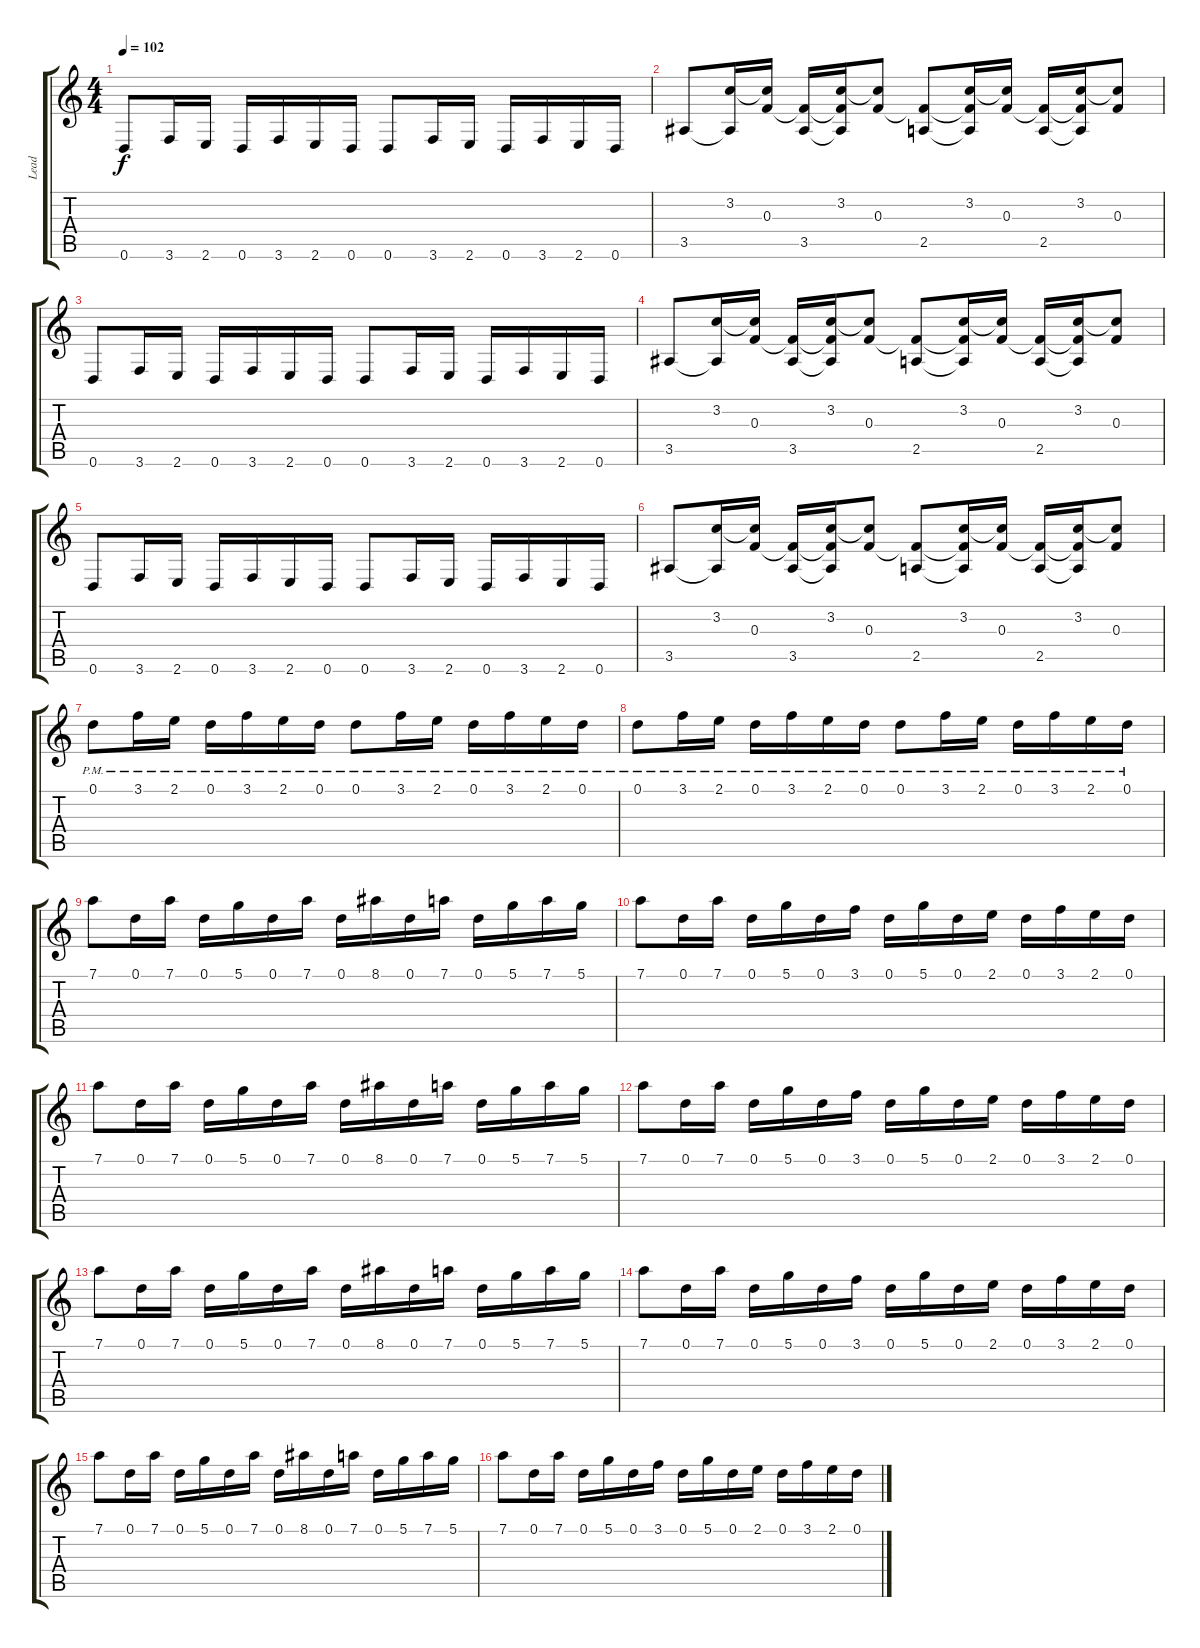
\track ("Lead" "Lead") {instrument distortionguitar}
\staff {score tabs}
\tuning (D4 A3 F3 C3 G2 D2) {hide}
\ts (4 4)
\tempo 102
\clef g2
\ks c
0.6.8{dy f} 3.6.16 2.6.16 0.6.16 3.6.16 2.6.16 0.6.16 0.6.8 3.6.16 2.6.16 0.6.16 3.6.16 2.6.16 0.6.16 |
3.5.8 (3.2 3.5{t}).16 (3.2{t} 0.3).16 (0.3{t} 3.5).16 (3.2 0.3{t} 3.5{t}).16 (3.2{t} 0.3).8 (0.3{t} 2.5).8 (3.2 0.3{t} 2.5{t}).16 (3.2{t} 0.3).16 (0.3{t} 2.5).16 (3.2 0.3{t} 2.5{t}).16 (3.2{t} 0.3).8 |
0.6.8 3.6.16 2.6.16 0.6.16 3.6.16 2.6.16 0.6.16 0.6.8 3.6.16 2.6.16 0.6.16 3.6.16 2.6.16 0.6.16 |
3.5.8 (3.2 3.5{t}).16 (3.2{t} 0.3).16 (0.3{t} 3.5).16 (3.2 0.3{t} 3.5{t}).16 (3.2{t} 0.3).8 (0.3{t} 2.5).8 (3.2 0.3{t} 2.5{t}).16 (3.2{t} 0.3).16 (0.3{t} 2.5).16 (3.2 0.3{t} 2.5{t}).16 (3.2{t} 0.3).8 |
0.6.8 3.6.16 2.6.16 0.6.16 3.6.16 2.6.16 0.6.16 0.6.8 3.6.16 2.6.16 0.6.16 3.6.16 2.6.16 0.6.16 |
3.5.8 (3.2 3.5{t}).16 (3.2{t} 0.3).16 (0.3{t} 3.5).16 (3.2 0.3{t} 3.5{t}).16 (3.2{t} 0.3).8 (0.3{t} 2.5).8 (3.2 0.3{t} 2.5{t}).16 (3.2{t} 0.3).16 (0.3{t} 2.5).16 (3.2 0.3{t} 2.5{t}).16 (3.2{t} 0.3).8 |
0.1{pm}.8 3.1{pm}.16 2.1{pm}.16 0.1{pm}.16 3.1{pm}.16 2.1{pm}.16 0.1{pm}.16 0.1{pm}.8 3.1{pm}.16 2.1{pm}.16 0.1{pm}.16 3.1{pm}.16 2.1{pm}.16 0.1{pm}.16 |
0.1{pm}.8 3.1{pm}.16 2.1{pm}.16 0.1{pm}.16 3.1{pm}.16 2.1{pm}.16 0.1{pm}.16 0.1{pm}.8 3.1{pm}.16 2.1{pm}.16 0.1{pm}.16 3.1{pm}.16 2.1{pm}.16 0.1{pm}.16 |
7.1.8 0.1.16 7.1.16 0.1.16 5.1.16 0.1.16 7.1.16 0.1.16 8.1.16 0.1.16 7.1.16 0.1.16 5.1.16 7.1.16 5.1.16 |
7.1.8 0.1.16 7.1.16 0.1.16 5.1.16 0.1.16 3.1.16 0.1.16 5.1.16 0.1.16 2.1.16 0.1.16 3.1.16 2.1.16 0.1.16 |
7.1.8 0.1.16 7.1.16 0.1.16 5.1.16 0.1.16 7.1.16 0.1.16 8.1.16 0.1.16 7.1.16 0.1.16 5.1.16 7.1.16 5.1.16 |
7.1.8 0.1.16 7.1.16 0.1.16 5.1.16 0.1.16 3.1.16 0.1.16 5.1.16 0.1.16 2.1.16 0.1.16 3.1.16 2.1.16 0.1.16 |
7.1.8 0.1.16 7.1.16 0.1.16 5.1.16 0.1.16 7.1.16 0.1.16 8.1.16 0.1.16 7.1.16 0.1.16 5.1.16 7.1.16 5.1.16 |
7.1.8 0.1.16 7.1.16 0.1.16 5.1.16 0.1.16 3.1.16 0.1.16 5.1.16 0.1.16 2.1.16 0.1.16 3.1.16 2.1.16 0.1.16 |
7.1.8 0.1.16 7.1.16 0.1.16 5.1.16 0.1.16 7.1.16 0.1.16 8.1.16 0.1.16 7.1.16 0.1.16 5.1.16 7.1.16 5.1.16 |
7.1.8 0.1.16 7.1.16 0.1.16 5.1.16 0.1.16 3.1.16 0.1.16 5.1.16 0.1.16 2.1.16 0.1.16 3.1.16 2.1.16 0.1.16
